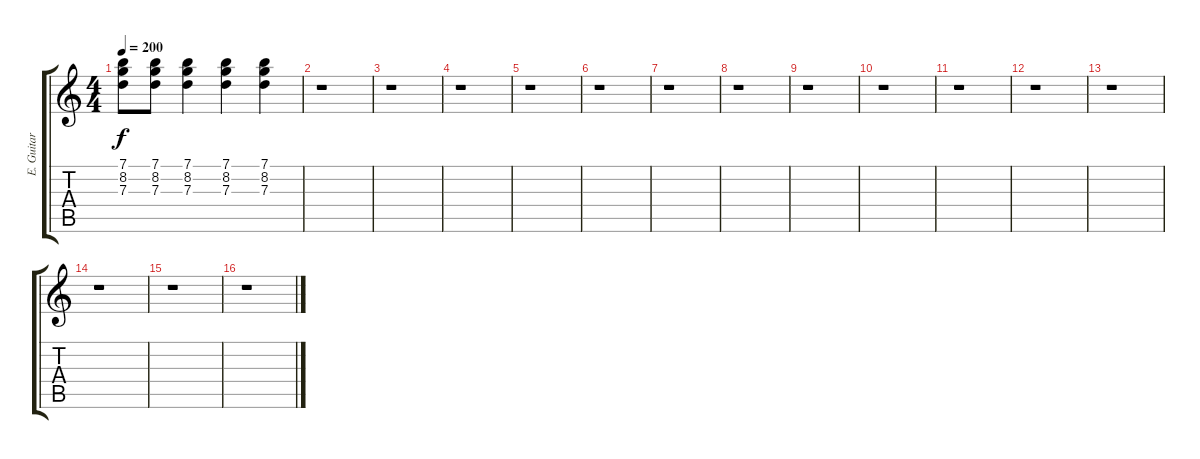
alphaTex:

\track ("E. Guitar" "E. Guitar") {instrument distortionguitar}
\staff {score tabs}
\tuning (E4 B3 G3 D3 A2 E2) {hide}
\ts (4 4)
\tempo 200
\clef g2
\ks c
(7.1 8.2 7.3).8{dy f} (7.1 8.2 7.3).8 (7.1 8.2 7.3).4 (7.1 8.2 7.3).4 (7.1 8.2 7.3).4 |
r.1 |
r.1 |
r.1 |
r.1 |
r.1 |
r.1 |
r.1 |
r.1 |
r.1 |
r.1 |
r.1 |
r.1 |
r.1 |
r.1 |
r.1
